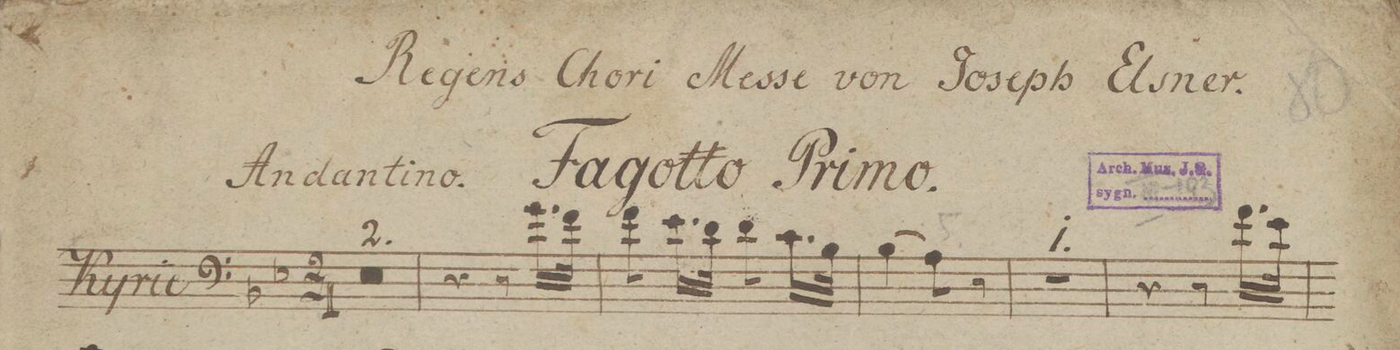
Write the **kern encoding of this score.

**kern	**dynam
*I"Fagotto Primo.	*
*clefF4	*
*k[b-e-]	*
*M2/4	*
1r	.
=2	=2
=3	=3
4r	.
8r	.
16.g\LL	.
32f\JJk	.
=4	=4
8f\	.
16.e-\LL	.
32d\JJk	.
8d\	.
16.c\LL	.
32B-\JJk	.
=5	=5
(4B-\	.
8A\)	.
8r	.
=6	=6
2r	.
=7	=7
4r	.
8r	.
16.f\LL	.
32e-\JJk	.
=8	=8
*-	*-
